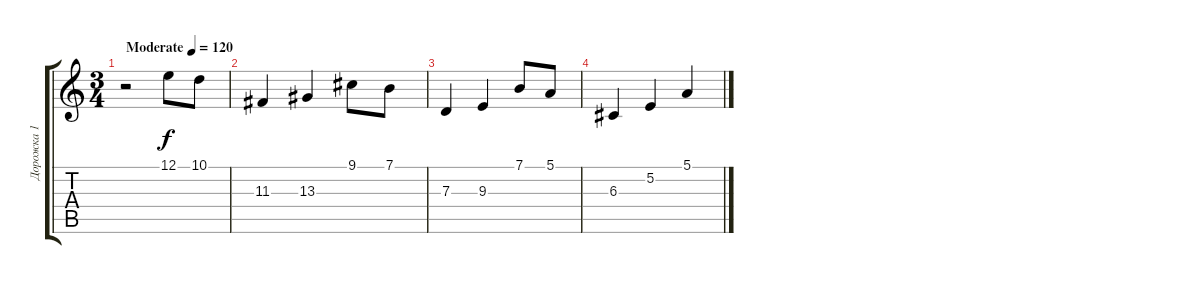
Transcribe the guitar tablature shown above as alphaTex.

\track ("Дорожка 1" "Дорожка 1") {instrument acousticgrandpiano}
\staff {score tabs}
\tuning (E4 B3 G3 D3 A2 E2) {hide}
\ts (3 4)
\tempo (120 "Moderate")
\clef g2
\ks c
r.2{dy f instrument acousticgrandpiano} 12.1.8 10.1.8 |
11.3.4 13.3.4 9.1.8 7.1.8 |
7.3.4 9.3.4 7.1.8 5.1.8 |
6.3.4 5.2.4 5.1.4
